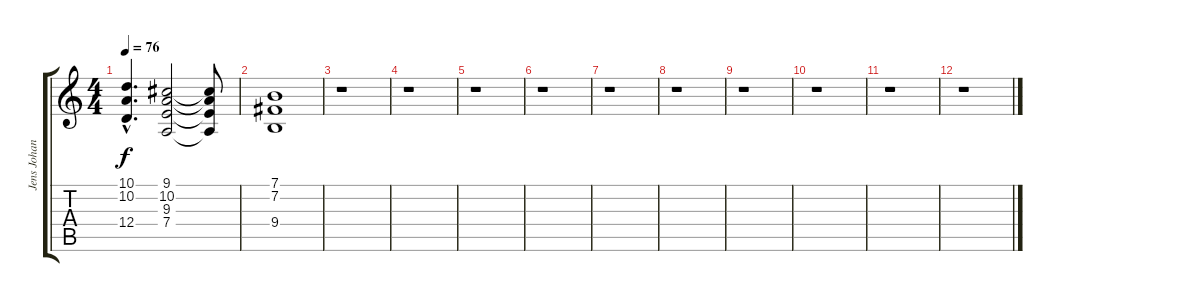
\track ("Jens Johansson" "Jens Johan") {instrument stringensemble2}
\staff {score tabs}
\tuning (E4 B3 G3 D3 A2 E2) {hide}
\ts (4 4)
\tempo 76
\clef g2
\ks c
(10.1{hac} 10.2{hac} 12.4{hac}).4{d dy f volume 5} (9.1 10.2 9.3 7.4).2{volume 4} (9.1{t} 10.2{t} 9.3{t} 7.4{t}).8 |
(7.1 7.2 9.4).1{volume 2} |
r.1 |
r.1 |
r.1 |
r.1 |
r.1 |
r.1 |
r.1 |
r.1 |
r.1 |
r.1
